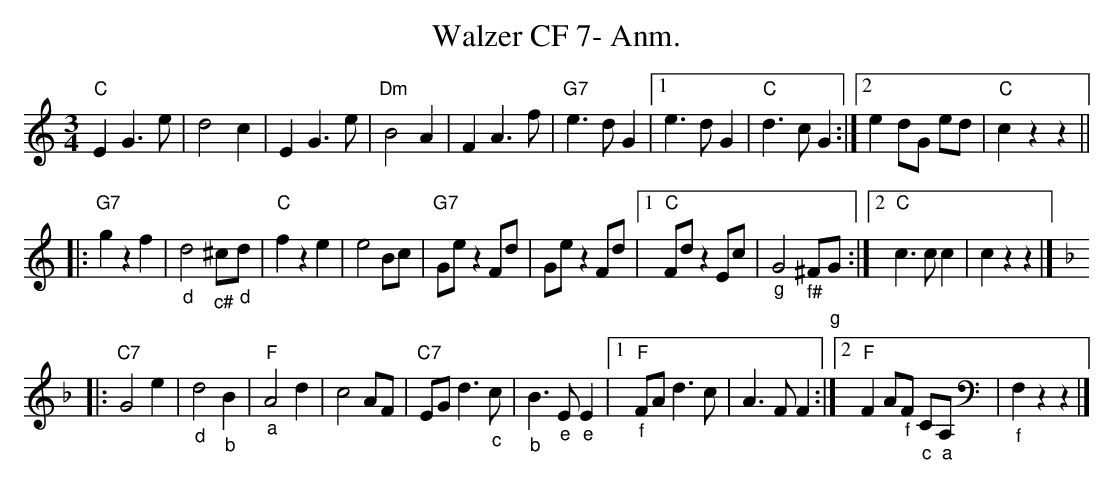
X:1
T:Walzer CF 7- Anm.
M:3/4
L:1/4
K:Cmaj
"C"E G>e | d2 c | E G>e | "Dm"B2A | F A>f | "G7"e>d G |1 e>d G | "C"d>c G :|2 e d/2G/2 e/2d/2 | "C"c zz ||
|: "G7"g z f | "_d"d2 "_c#"^c/2"_d"d/2 | "C"fz e | e2 B/2c/2 | "G7"G/2e/2 z F/2d/2 | G/2e/2 z F/2d/2 |1 "C"F/2d/2 z E/2c/2 | "_g"G2 "_f#"^F/2"_g"G/2 :|2 "C"c>c c | c zz |] [K:Fmaj]
|: "C7"G2e | "_d"d2"_b"B | "F""_a"A2d | c2 A/2F/2 | "C7"E/2G/2 d>"_c"c | "_b"B>"_e"E "_e"E |1 "F""_f"F/2A/2 d>c | A>F F :|2 "F"F A/2"_f"F/2 "_c"C/2"_a"A,/2 | "_f"F, zz |]
